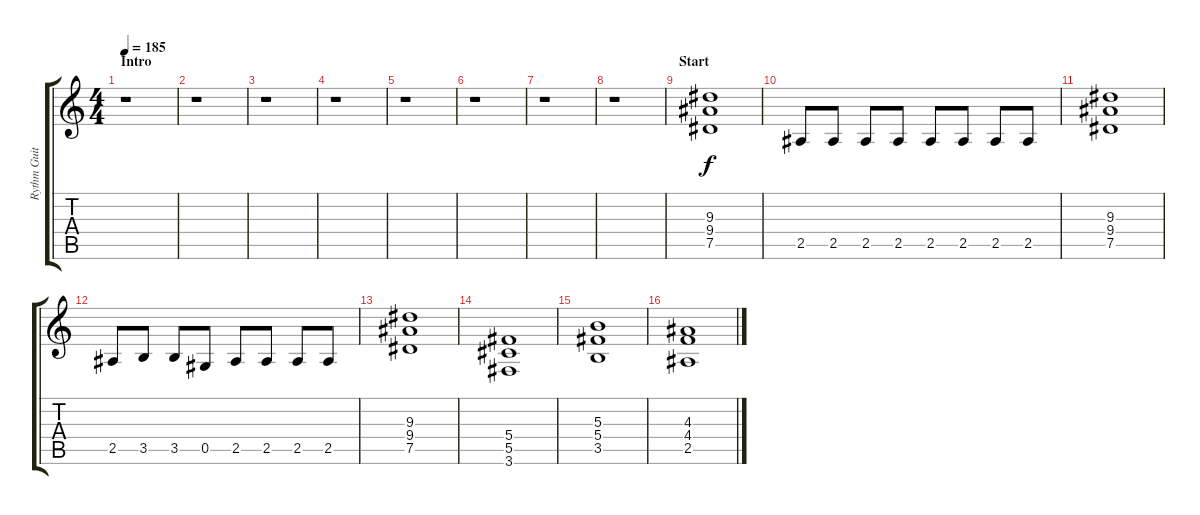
\track ("Rythm Guitar 2 - Henjo Richter" "Rythm Guit") {instrument overdrivenguitar}
\staff {score tabs}
\tuning (Eb4 Bb3 Gb3 Db3 Ab2 Eb2) {hide}
\ts (4 4)
\section ("" "Intro")
\tempo 185
\clef g2
\ks c
r.1{dy f instrument overdrivenguitar} |
r.1 |
r.1 |
r.1 |
r.1 |
r.1 |
r.1 |
r.1 |
\section ("" "Start")
(9.3 9.4 7.5).1 |
2.5.8 2.5.8 2.5.8 2.5.8 2.5.8 2.5.8 2.5.8 2.5.8 |
(9.3 9.4 7.5).1 |
2.5.8 3.5.8 3.5.8 0.5.8 2.5.8 2.5.8 2.5.8 2.5.8 |
(9.3 9.4 7.5).1 |
(5.4 5.5 3.6).1 |
(5.3 5.4 3.5).1 |
(4.3 4.4 2.5).1
